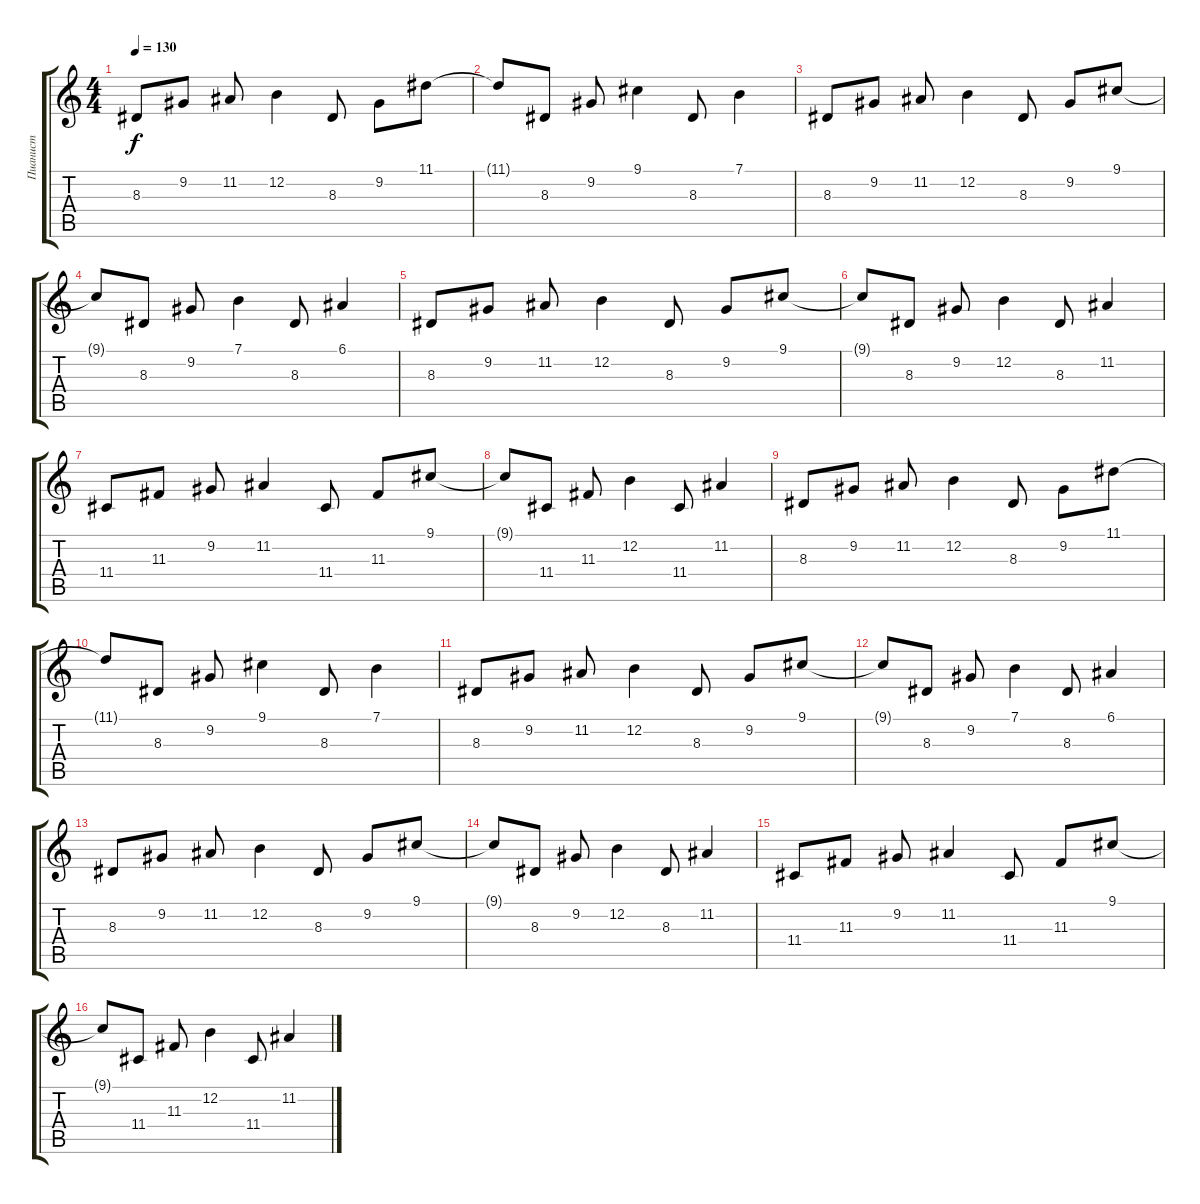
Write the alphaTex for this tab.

\track ("Пианист" "Пианист") {instrument electricgrandpiano}
\staff {score tabs}
\tuning (E4 B3 G3 D3 A2 E2) {hide}
\ts (4 4)
\tempo 130
\clef g2
\ks c
8.3.8{dy f instrument electricgrandpiano} 9.2.8 11.2.8 12.2.4 8.3.8 9.2.8 11.1.8 |
11.1{t}.8 8.3.8 9.2.8 9.1.4 8.3.8 7.1.4 |
8.3.8 9.2.8 11.2.8 12.2.4 8.3.8 9.2.8 9.1.8 |
9.1{t}.8 8.3.8 9.2.8 7.1.4 8.3.8 6.1.4 |
8.3.8 9.2.8 11.2.8 12.2.4 8.3.8 9.2.8 9.1.8 |
9.1{t}.8 8.3.8 9.2.8 12.2.4 8.3.8 11.2.4 |
11.4.8 11.3.8 9.2.8 11.2.4 11.4.8 11.3.8 9.1.8 |
9.1{t}.8 11.4.8 11.3.8 12.2.4 11.4.8 11.2.4 |
8.3.8 9.2.8 11.2.8 12.2.4 8.3.8 9.2.8 11.1.8 |
11.1{t}.8 8.3.8 9.2.8 9.1.4 8.3.8 7.1.4 |
8.3.8 9.2.8 11.2.8 12.2.4 8.3.8 9.2.8 9.1.8 |
9.1{t}.8 8.3.8 9.2.8 7.1.4 8.3.8 6.1.4 |
8.3.8 9.2.8 11.2.8 12.2.4 8.3.8 9.2.8 9.1.8 |
9.1{t}.8 8.3.8 9.2.8 12.2.4 8.3.8 11.2.4 |
11.4.8 11.3.8 9.2.8 11.2.4 11.4.8 11.3.8 9.1.8 |
9.1{t}.8 11.4.8 11.3.8 12.2.4 11.4.8 11.2.4
